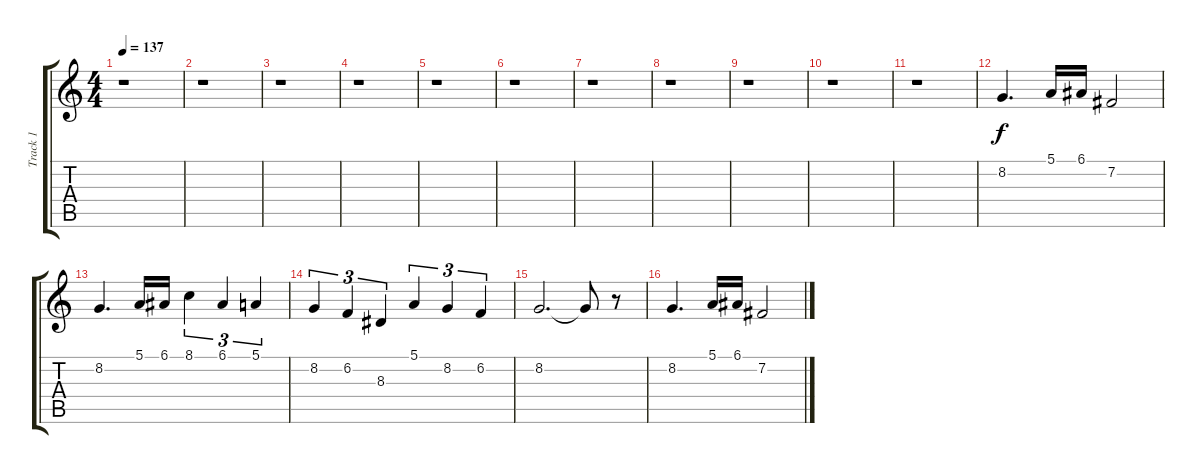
\track ("Track 1" "Track 1") {instrument synthbrass1}
\staff {score tabs}
\tuning (E4 B3 G3 D3 A2 E2) {hide}
\ts (4 4)
\tempo 137
\clef g2
\ks c
r.1{dy f} |
r.1 |
r.1 |
r.1 |
r.1 |
r.1 |
r.1 |
r.1 |
r.1 |
r.1 |
r.1 |
8.2.4{d} 5.1.16 6.1.16 7.2.2 |
8.2.4{d} 5.1.16 6.1.16 8.1.4{tu (3 2)} 6.1.4{tu (3 2)} 5.1.4{tu (3 2)} |
8.2.4{tu (3 2)} 6.2.4{tu (3 2)} 8.3.4{tu (3 2)} 5.1.4{tu (3 2)} 8.2.4{tu (3 2)} 6.2.4{tu (3 2)} |
8.2.2{d} 8.2{t}.8 r.8 |
8.2.4{d} 5.1.16 6.1.16 7.2.2
